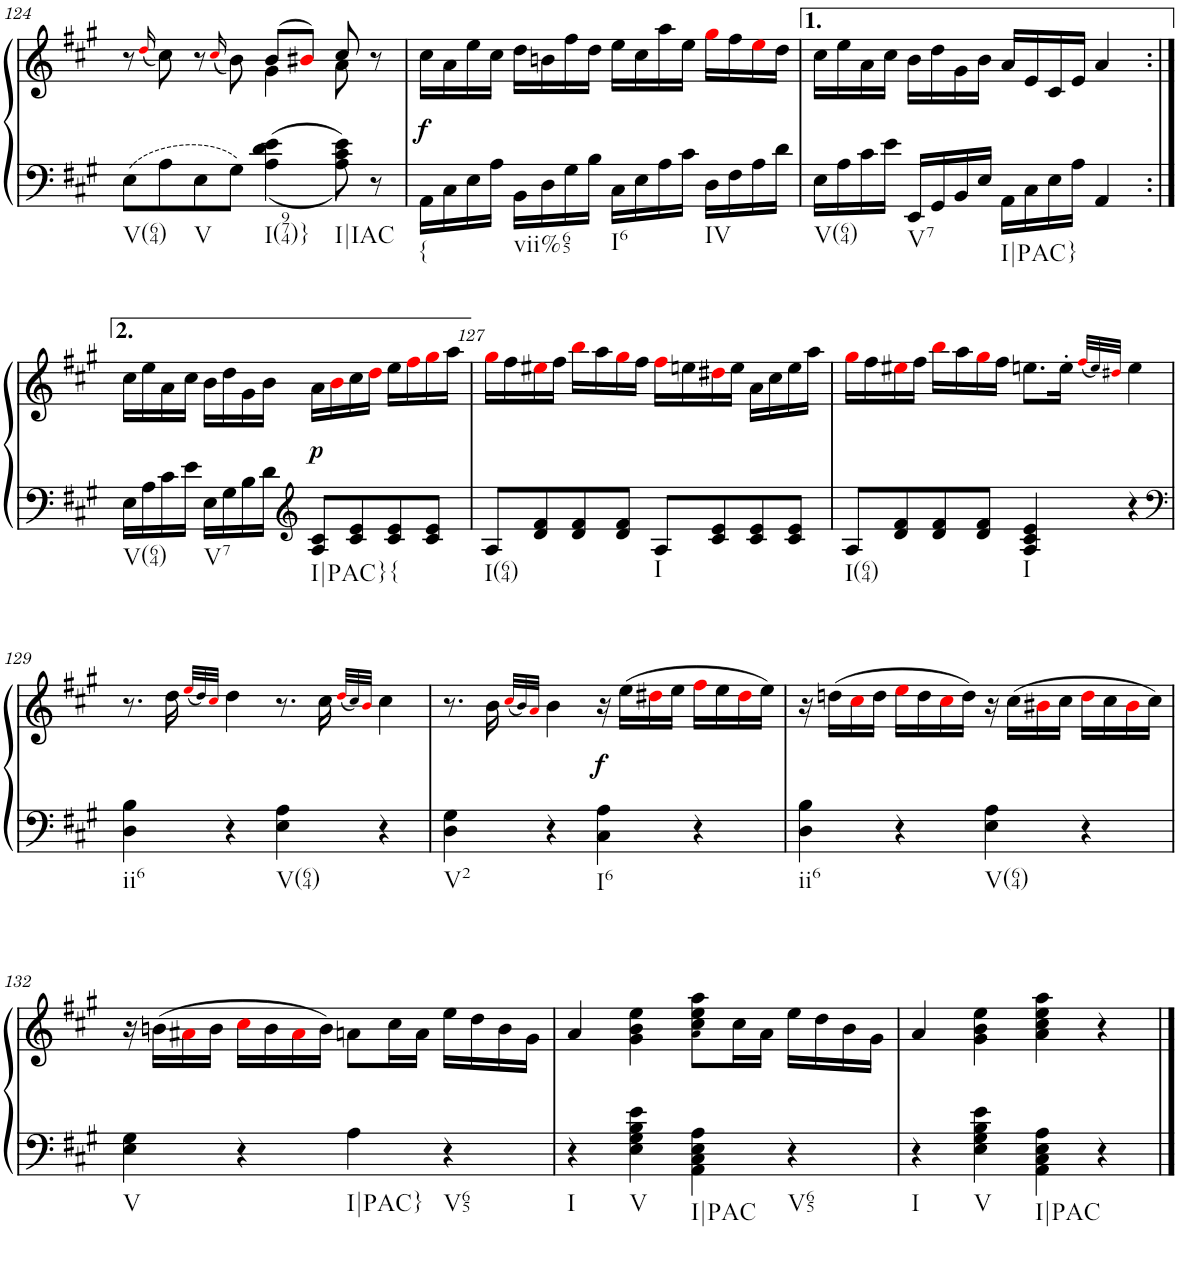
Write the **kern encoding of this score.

**kern	**kern	**dynam
*part1	*part1	*part1
*staff2	*staff1	*staff1/2
*I"Piano	*	*
*I'Pno.	*	*
!!LO:PB:g=z
*clefF4	*clefG2	*
*k[f#c#g#]	*k[f#c#g#]	*
*M4/4	*M4/4	*
*met(c)	*met(c)	*
=124	=124	=124
*	*^	*
!LO:TX:b:t=V(64)	!	!	!
8E\L	8r	2ryy	.
.	(16qddi/	.	.
8A\	8cc#\)	.	.
!LO:TX:b:t=V	!	!	!
8E\	8r	.	.
.	(16qcc#i/	.	.
8G#\J	8b\)	.	.
!LO:TX:b:t=I(974)}	!	!	!
4A\ 4d\ 4e\	(8b/L	4g#\	.
.	8b#Xi/J)	.	.
!LO:TX:b:t=I|IAC	!	!	!
8A\ 8c#\ 8e\	8cc#/	8a\	.
8r	8r	8ryy	.
=125	=125	=125	=125
!LO:TX:b:t={	!	!	!
!	!	!	!LO:DY:b
*	*v	*v	*
16AA\LL	16cc#\LL	f
16C#\	16a\	.
16E\	16ee\	.
16A\JJ	16cc#\JJ	.
!LO:TX:b:t=vii%65	!	!
16BB\LL	16dd\LL	.
16D\	16bn\	.
16G#\	16ff#\	.
16B\JJ	16dd\JJ	.
!LO:TX:b:t=I6	!	!
16C#\LL	16ee\LL	.
16E\	16cc#\	.
16A\	16aa\	.
16c#\JJ	16ee\JJ	.
!LO:TX:b:t=IV	!	!
16D\LL	16gg#i\LL	.
16F#\	16ff#\	.
16A\	16eei\	.
16d\JJ	16dd\JJ	.
=126	=126	=126
!LO:TX:b:t=V(64)	!	!
16E\LL	16cc#\LL	.
16A\	16ee\	.
16c#\	16a\	.
16e\JJ	16cc#\JJ	.
!LO:TX:b:t=V7	!	!
16EE/LL	16b\LL	.
16GG#/	16dd\	.
16BB/	16g#\	.
16E/JJ	16b\JJ	.
!LO:TX:b:t=I|PAC}	!	!
16AA\LL	16a/LL	.
16C#\	16e/	.
16E\	16c#/	.
16A\JJ	16e/JJ	.
4AA/	4a/	.
!!LO:LB:g=z
=126X3:|!	=126X3:|!	=126X3:|!
!LO:TX:b:t=V(64)	!	!
16E\LL	16cc#\LL	.
16A\	16ee\	.
16c#\	16a\	.
16e\JJ	16cc#\JJ	.
!LO:TX:b:t=V7	!	!
16E\LL	16b\LL	.
16G#\	16dd\	.
16B\	16g#\	.
16d\JJ	16b\JJ	.
*clefG2	*	*
!LO:TX:b:t=I|PAC}{	!	!
!	!	!LO:DY:b
8A/ 8c#/L	16a\LL	p
.	16bi\	.
8c#/ 8e/	16cc#\	.
.	16ddi\JJ	.
8c#/ 8e/	16ee\LL	.
.	16ff#i\	.
8c#/ 8e/J	16gg#i\	.
.	16aa\JJ	.
=127	=127	=127
!LO:TX:b:t=I(64)	!	!
8A/L	16gg#i\LL	.
.	16ff#\	.
8d/ 8f#/	16ee#Xi\	.
.	16ff#\JJ	.
8d/ 8f#/	16bbi\LL	.
.	16aa\	.
8d/ 8f#/J	16gg#i\	.
.	16ff#\JJ	.
!LO:TX:b:t=I	!	!
8A/L	16ff#i\LL	.
.	16een\	.
8c#/ 8e/	16dd#Xi\	.
.	16ee\JJ	.
8c#/ 8e/	16a\LL	.
.	16cc#\	.
8c#/ 8e/J	16ee\	.
.	16aa\JJ	.
=128	=128	=128
!LO:TX:b:t=I(64)	!	!
8A/L	16gg#i\LL	.
.	16ff#\	.
8d/ 8f#/	16ee#Xi\	.
.	16ff#\JJ	.
8d/ 8f#/	16bbi\LL	.
.	16aa\	.
8d/ 8f#/J	16gg#i\	.
.	16ff#\JJ	.
!LO:TX:b:t=I	!	!
4A/ 4c#/ 4e/	8.een\L	.
.	16ee'\Jk	.
.	(32qff#i/LLL	.
.	32qee/)	.
.	32qdd#Xi/JJJ	.
4r	4ee\	.
!!LO:LB:g=z
=129	=129	=129
*clefF4	*	*
!LO:TX:b:t=ii6	!	!
4D\ 4B\	8.r	.
.	16dd\	.
.	(32qeei/LLL	.
.	32qdd/)	.
.	32qcc#i/JJJ	.
4r	4dd\	.
!LO:TX:b:t=V(64)	!	!
4E\ 4A\	8.r	.
.	16cc#\	.
.	(32qddi/LLL	.
.	32qcc#/)	.
.	32qbi/JJJ	.
4r	4cc#\	.
=130	=130	=130
!LO:TX:b:t=V2	!	!
4D\ 4G#\	8.r	.
.	16b\	.
.	(32qcc#i/LLL	.
.	32qb/)	.
.	32qai/JJJ	.
4r	4b\	.
!LO:TX:b:t=I6	!	!
!	!	!LO:DY:b
4C#\ 4A\	16r	f
.	(16ee\LL	.
.	16dd#Xi\	.
.	16ee\JJ	.
4r	16ff#i\LL	.
.	16ee\	.
.	16dd#i\	.
.	16ee\JJ)	.
=131	=131	=131
!LO:TX:b:t=ii6	!	!
4D\ 4B\	16r	.
.	(16ddn\LL	.
.	16cc#i\	.
.	16dd\JJ	.
4r	16eei\LL	.
.	16dd\	.
.	16cc#i\	.
.	16dd\JJ)	.
!LO:TX:b:t=V(64)	!	!
4E\ 4A\	16r	.
.	(16cc#\LL	.
.	16b#Xi\	.
.	16cc#\JJ	.
4r	16ddi\LL	.
.	16cc#\	.
.	16b#i\	.
.	16cc#\JJ)	.
!!LO:LB:g=z
=132	=132	=132
!LO:TX:b:t=V	!	!
4E\ 4G#\	16r	.
.	(16bn\LL	.
.	16a#Xi\	.
.	16b\JJ	.
4r	16cc#i\LL	.
.	16b\	.
.	16a#i\	.
.	16b\JJ)	.
!LO:TX:b:t=I|PAC}	!	!
4A\	8an\L	.
.	16cc#\L	.
.	16a\JJ	.
!LO:TX:b:t=V65	!	!
4r	16ee\LL	.
.	16dd\	.
.	16b\	.
.	16g#\JJ	.
=133	=133	=133
!LO:TX:b:t=I	!	!
4r	4a/	.
!LO:TX:b:t=V	!	!
4E\ 4G#\ 4B\ 4e\	4g#\ 4b\ 4ee\	.
!LO:TX:b:t=I|PAC	!	!
4AA\ 4C#\ 4E\ 4A\	8a!\ 8cc#\ 8ee\ 8aa\L	.
.	16cc#\L	.
.	16a\JJ	.
!LO:TX:b:t=V65	!	!
4r	16ee\LL	.
.	16dd\	.
.	16b\	.
.	16g#\JJ	.
=134	=134	=134
!LO:TX:b:t=I	!	!
4r	4a/	.
!LO:TX:b:t=V	!	!
4E\ 4G#\ 4B\ 4e\	4g#\ 4b\ 4ee\	.
!LO:TX:b:t=I|PAC	!	!
4AA\ 4C#\ 4E\ 4A\	4a\ 4cc#\ 4ee\ 4aa\	.
4r	4r	.
==	==	==
*-	*-	*-
